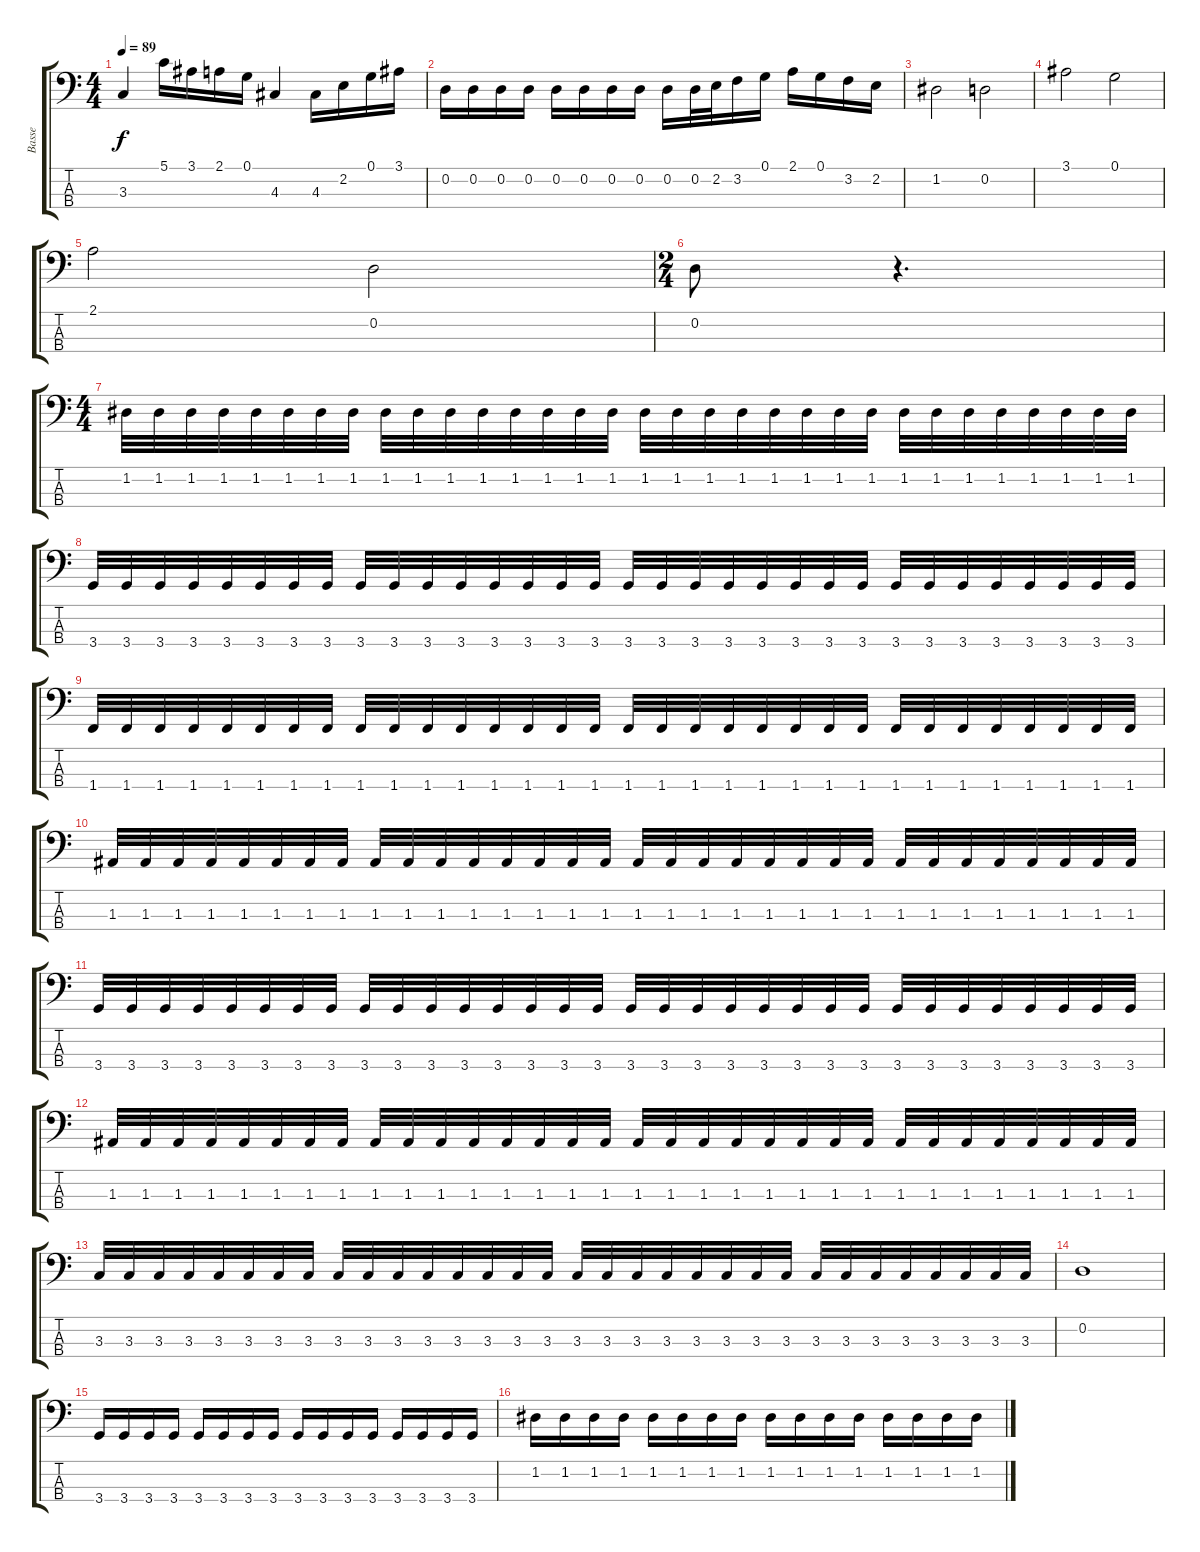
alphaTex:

\track ("Basse" "Basse") {instrument electricbassfinger}
\staff {score tabs}
\tuning (G2 D2 A1 E1) {hide}
\ts (4 4)
\tempo 89
\clef f4
\ks c
3.3.4{dy f} 5.1.16 3.1.16 2.1.16 0.1.16 4.3.4 4.3.16 2.2.16 0.1.16 3.1.16 |
0.2.16 0.2.16 0.2.16 0.2.16 0.2.16 0.2.16 0.2.16 0.2.16 0.2.16 0.2.32 2.2.32 3.2.16 0.1.16 2.1.16 0.1.16 3.2.16 2.2.16 |
1.2.2{volume 13 balance 8} 0.2.2 |
3.1.2 0.1.2 |
2.1.2 0.2.2 |
\ts (2 4)
0.2.8 r.4{d} |
\ts (4 4)
1.2.32{volume 13 balance 8} 1.2.32 1.2.32 1.2.32 1.2.32 1.2.32 1.2.32 1.2.32 1.2.32 1.2.32 1.2.32 1.2.32 1.2.32 1.2.32 1.2.32 1.2.32 1.2.32 1.2.32 1.2.32 1.2.32 1.2.32 1.2.32 1.2.32 1.2.32 1.2.32 1.2.32 1.2.32 1.2.32 1.2.32 1.2.32 1.2.32 1.2.32 |
3.4.32 3.4.32 3.4.32 3.4.32 3.4.32 3.4.32 3.4.32 3.4.32 3.4.32 3.4.32 3.4.32 3.4.32 3.4.32 3.4.32 3.4.32 3.4.32 3.4.32 3.4.32 3.4.32 3.4.32 3.4.32 3.4.32 3.4.32 3.4.32 3.4.32 3.4.32 3.4.32 3.4.32 3.4.32 3.4.32 3.4.32 3.4.32 |
1.4.32 1.4.32 1.4.32 1.4.32 1.4.32 1.4.32 1.4.32 1.4.32 1.4.32 1.4.32 1.4.32 1.4.32 1.4.32 1.4.32 1.4.32 1.4.32 1.4.32 1.4.32 1.4.32 1.4.32 1.4.32 1.4.32 1.4.32 1.4.32 1.4.32 1.4.32 1.4.32 1.4.32 1.4.32 1.4.32 1.4.32 1.4.32 |
1.3.32 1.3.32 1.3.32 1.3.32 1.3.32 1.3.32 1.3.32 1.3.32 1.3.32 1.3.32 1.3.32 1.3.32 1.3.32 1.3.32 1.3.32 1.3.32 1.3.32 1.3.32 1.3.32 1.3.32 1.3.32 1.3.32 1.3.32 1.3.32 1.3.32 1.3.32 1.3.32 1.3.32 1.3.32 1.3.32 1.3.32 1.3.32 |
3.4.32 3.4.32 3.4.32 3.4.32 3.4.32 3.4.32 3.4.32 3.4.32 3.4.32 3.4.32 3.4.32 3.4.32 3.4.32 3.4.32 3.4.32 3.4.32 3.4.32 3.4.32 3.4.32 3.4.32 3.4.32 3.4.32 3.4.32 3.4.32 3.4.32 3.4.32 3.4.32 3.4.32 3.4.32 3.4.32 3.4.32 3.4.32 |
1.3.32 1.3.32 1.3.32 1.3.32 1.3.32 1.3.32 1.3.32 1.3.32 1.3.32 1.3.32 1.3.32 1.3.32 1.3.32 1.3.32 1.3.32 1.3.32 1.3.32 1.3.32 1.3.32 1.3.32 1.3.32 1.3.32 1.3.32 1.3.32 1.3.32 1.3.32 1.3.32 1.3.32 1.3.32 1.3.32 1.3.32 1.3.32 |
3.3.32 3.3.32 3.3.32 3.3.32 3.3.32 3.3.32 3.3.32 3.3.32 3.3.32 3.3.32 3.3.32 3.3.32 3.3.32 3.3.32 3.3.32 3.3.32 3.3.32 3.3.32 3.3.32 3.3.32 3.3.32 3.3.32 3.3.32 3.3.32 3.3.32 3.3.32 3.3.32 3.3.32 3.3.32 3.3.32 3.3.32 3.3.32 |
0.2.1 |
3.4.16{volume 13 balance 8} 3.4.16 3.4.16 3.4.16 3.4.16 3.4.16 3.4.16 3.4.16 3.4.16 3.4.16 3.4.16 3.4.16 3.4.16 3.4.16 3.4.16 3.4.16 |
1.2.16 1.2.16 1.2.16 1.2.16 1.2.16 1.2.16 1.2.16 1.2.16 1.2.16 1.2.16 1.2.16 1.2.16 1.2.16 1.2.16 1.2.16 1.2.16
